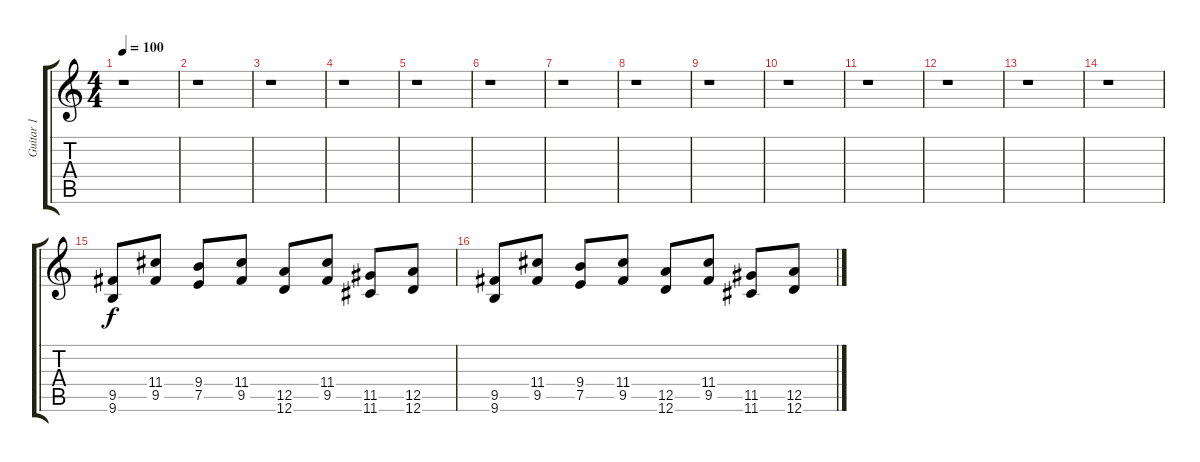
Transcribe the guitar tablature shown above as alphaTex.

\track ("Guitar 1" "Guitar 1") {instrument distortionguitar}
\staff {score tabs}
\tuning (E4 B3 G3 D3 A2 D2) {hide}
\ts (4 4)
\tempo 100
\clef g2
\ks c
r.1{dy f} |
r.1 |
r.1 |
r.1 |
r.1 |
r.1 |
r.1 |
r.1 |
r.1 |
r.1 |
r.1 |
r.1 |
r.1 |
r.1 |
(9.5 9.6).8 (11.4 9.5).8 (9.4 7.5).8 (11.4 9.5).8 (12.5 12.6).8 (11.4 9.5).8 (11.5 11.6).8 (12.5 12.6).8 |
(9.5 9.6).8 (11.4 9.5).8 (9.4 7.5).8 (11.4 9.5).8 (12.5 12.6).8 (11.4 9.5).8 (11.5 11.6).8 (12.5 12.6).8
